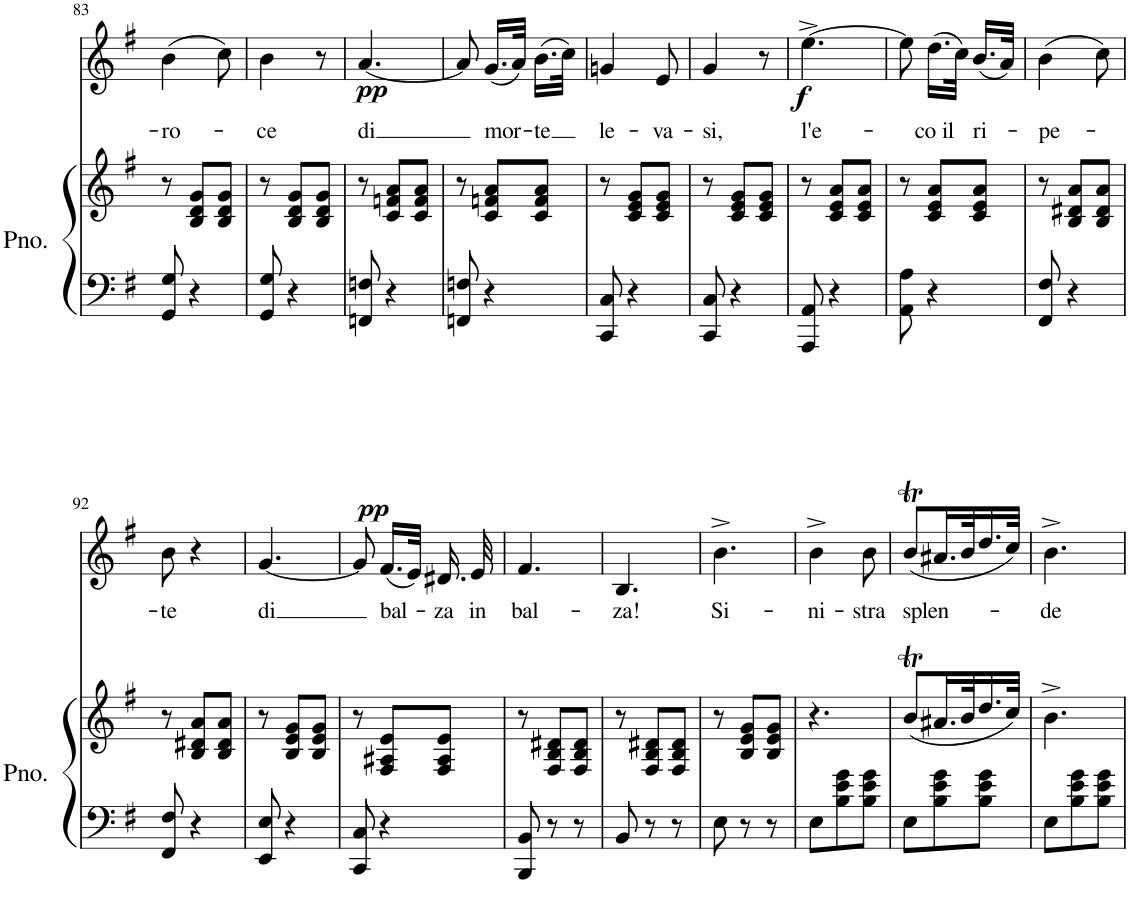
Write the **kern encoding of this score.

**kern	**kern	**dynam	**kern	**text	**dynam
*part2	*part2	*part2	*part1	*part1	*part1
*staff3	*staff2	*staff2/3	*staff1	*staff1	*staff1
*I"Piano	*	*	*I"Azucena	*	*
*I'Pno.	*	*	*	*	*
!!LO:PB:g=z
*clefF4	*clefG2	*	*clefG2	*	*
*k[f#]	*k[f#]	*	*k[f#]	*	*
*M3/8	*M3/8	*	*M3/8	*	*
=83	=83	=83	=83	=83	=83
!	!	!	!	!LO:LY:b	!
8GG/ 8G/	8r	.	(4b\	ro-	.
4r	8B/ 8d/ 8g/L	.	.	.	.
.	8B/ 8d/ 8g/J	.	8cc\)	.	.
=84	=84	=84	=84	=84	=84
!	!	!	!	!LO:LY:b	!
8GG/ 8G/	8r	.	4b\	-ce	.
4r	8B/ 8d/ 8g/L	.	.	.	.
.	8B/ 8d/ 8g/J	.	8r	.	.
=85	=85	=85	=85	=85	=85
!	!	!LO:DY:b=2	!	!LO:LY:b	!LO:DY:b
8FFn/ 8Fn/	8r	pp	[4.a/	-di	pp
4r	8c/ 8fn/ 8a/L	.	.	.	.
.	8c/ 8f/ 8a/J	.	.	.	.
=86	=86	=86	=86	=86	=86
8FFn/ 8Fn/	8r	.	8a/]	.	.
!	!	!	!	!LO:LY:b	!
4r	8c/ 8fn/ 8a/L	.	(16.g/LL	mor-	.
.	.	.	32a/JJk)	.	.
!	!	!	!	!LO:LY:b	!
.	8c/ 8f/ 8a/J	.	(16.b\LL	-te	.
.	.	.	32cc\JJk)	.	.
=87	=87	=87	=87	=87	=87
!	!	!	!	!LO:LY:b	!
8CC/ 8C/	8r	.	4gn/	le-	.
4r	8c/ 8e/ 8g/L	.	.	.	.
!	!	!	!	!LO:LY:b	!
.	8c/ 8e/ 8g/J	.	8e/	-va-	.
=88	=88	=88	=88	=88	=88
!	!	!	!	!LO:LY:b	!
8CC/ 8C/	8r	.	4g/	-si,	.
4r	8c/ 8e/ 8g/L	.	.	.	.
.	8c/ 8e/ 8g/J	.	8r	.	.
=89	=89	=89	=89	=89	=89
!	!	!	!	!LO:LY:b	!LO:DY:b
8AAA/ 8AA/	8r	.	[4.ee^\	l'e-	f
4r	8c/ 8e/ 8a/L	.	.	.	.
.	8c/ 8e/ 8a/J	.	.	.	.
=90	=90	=90	=90	=90	=90
8AA\ 8A\	8r	.	8ee\]	.	.
!	!	!	!	!LO:LY:b	!
4r	8c/ 8e/ 8a/L	.	(16.dd\LL	-co il	.
.	.	.	32cc\JJk)	.	.
!	!	!	!	!LO:LY:b	!
.	8c/ 8e/ 8a/J	.	(16.b/LL	ri-	.
.	.	.	32a/JJk)	.	.
=91	=91	=91	=91	=91	=91
!	!	!	!	!LO:LY:b	!
8FF#/ 8F#/	8r	.	(4b\	-pe-	.
4r	8B/ 8d#X/ 8a/L	.	.	.	.
.	8B/ 8d#/ 8a/J	.	8cc\)	.	.
!!LO:LB:g=z
=92	=92	=92	=92	=92	=92
!	!	!	!	!LO:LY:b	!
8FF#/ 8F#/	8r	.	8b\	-te	.
4r	8B/ 8d#X/ 8a/L	.	4r	.	.
.	8B/ 8d#/ 8a/J	.	.	.	.
=93	=93	=93	=93	=93	=93
!	!	!	!	!LO:LY:b	!
8EE/ 8E/	8r	.	[4.g/	-di	.
4r	8B/ 8e/ 8g/L	.	.	.	.
.	8B/ 8e/ 8g/J	.	.	.	.
=94	=94	=94	=94	=94	=94
8CC/ 8C/	8r	.	8g/]	.	.
!	!	!	!	!LO:LY:b	!
4r	8F#/ 8A#X/ 8e/L	.	(16.f#/LL	bal-	.
.	.	.	32e/JJk)	.	.
!	!	!	!	!LO:LY:b	!
.	8F#/ 8A#/ 8e/J	.	16.d#X/	-za	.
!	!	!	!	!LO:LY:b	!
.	.	.	32e/	in	.
=95	=95	=95	=95	=95	=95
!	!	!	!	!LO:LY:b	!
8BBB/ 8BB/	8r	.	4.f#/	bal-	.
8r	8F#/ 8B/ 8d#X/L	.	.	.	.
8r	8F#/ 8B/ 8d#/J	.	.	.	.
=96	=96	=96	=96	=96	=96
!	!	!	!	!LO:LY:b	!
8BB/	8r	.	4.B/	-za!	.
8r	8F#/ 8B/ 8d#X/L	.	.	.	.
8r	8F#/ 8B/ 8d#/J	.	.	.	.
=97	=97	=97	=97	=97	=97
!	!	!	!	!LO:LY:b	!
8E\	8r	.	4.b^\	Si-	.
8r	8B/ 8e/ 8g/L	.	.	.	.
8r	8B/ 8e/ 8g/J	.	.	.	.
=98	=98	=98	=98	=98	=98
!	!	!	!	!LO:LY:b	!
8E\L	4.r	.	4b^\	-ni-	.
8B\ 8e\ 8g\	.	.	.	.	.
!	!	!	!	!LO:LY:b	!
8B\ 8e\ 8g\J	.	.	8b\	-stra	.
=99	=99	=99	=99	=99	=99
!	!	!	!	!LO:LY:b	!
8E\L	(8bt/L	.	(8bt/L	splen-	.
8B\ 8e\ 8g\	16.a#X/L	.	16.a#X/L	.	.
.	32b/K	.	32b/K	.	.
8B\ 8e\ 8g\J	16.dd/	.	16.dd/	.	.
.	32cc/JJk)	.	32cc/JJk)	.	.
=100	=100	=100	=100	=100	=100
!	!	!	!	!LO:LY:b	!
8E\L	4.b^\	.	4.b^\	-de	.
8B\ 8e\ 8g\	.	.	.	.	.
8B\ 8e\ 8g\J	.	.	.	.	.
=	=	=	=	=	=
*-	*-	*-	*-	*-	*-
